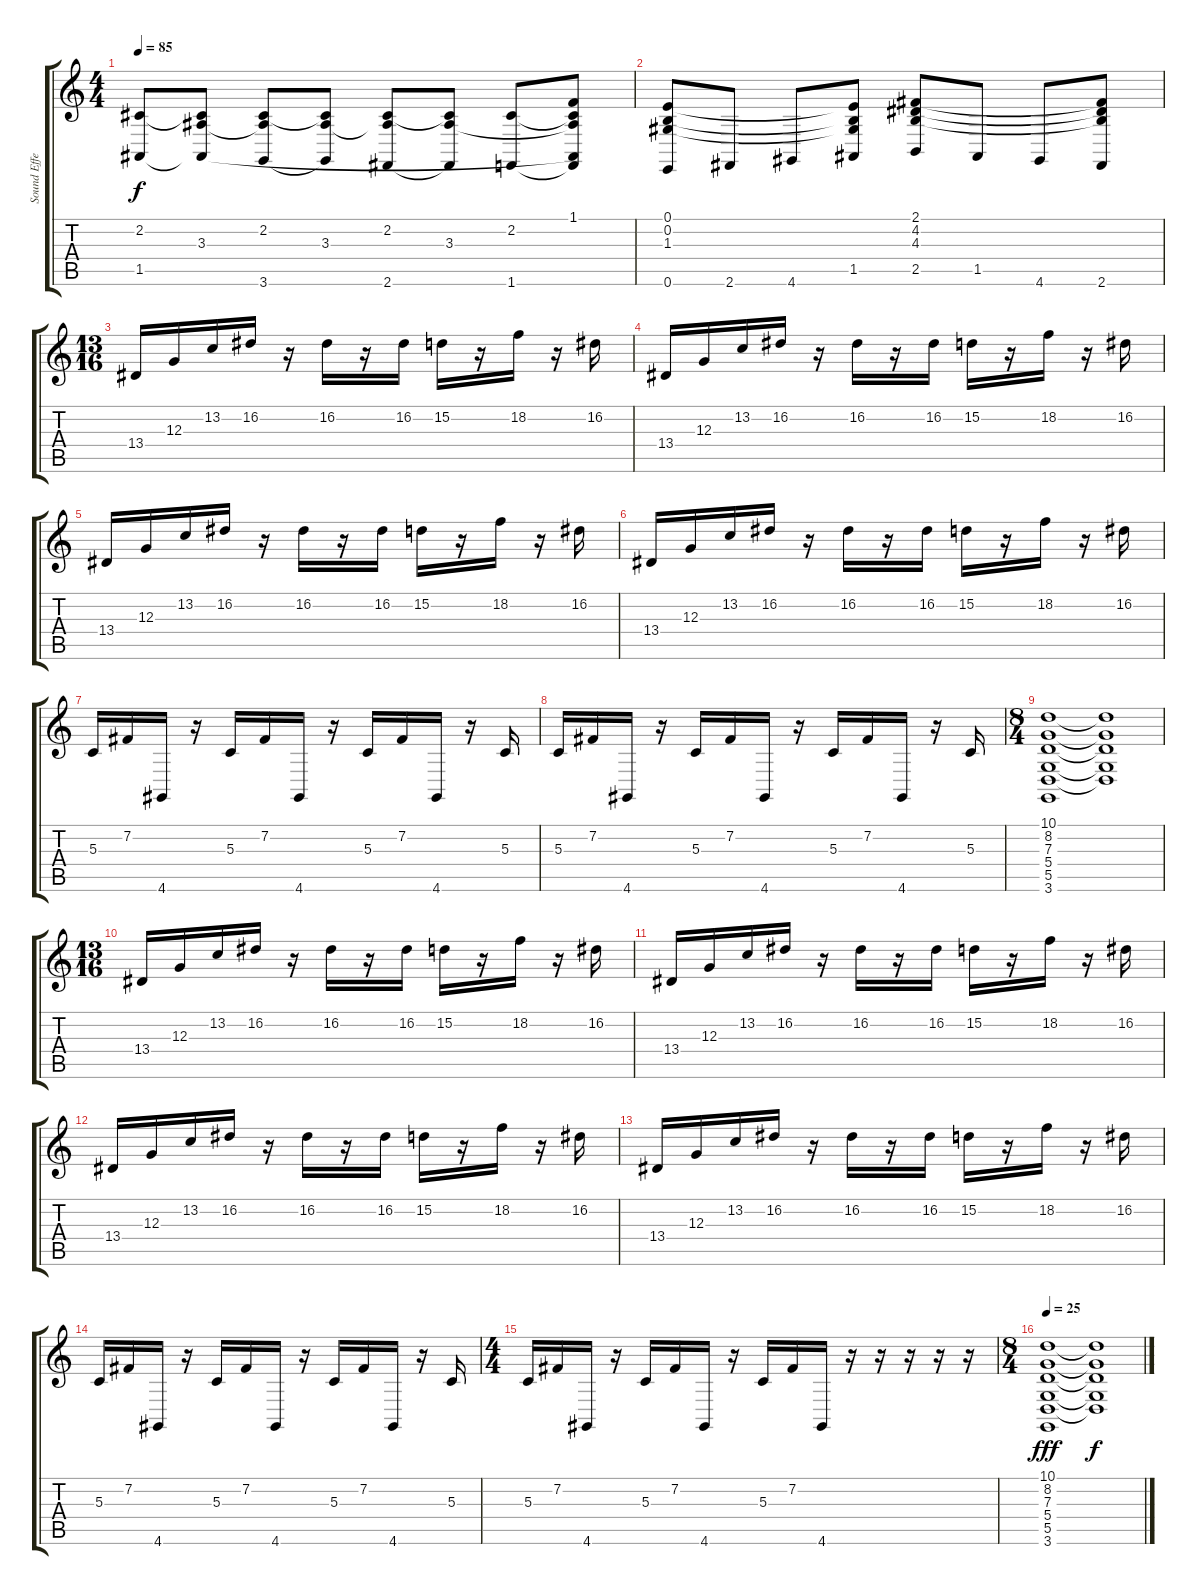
\track ("Sound Effects/Piano" "Sound Effe") {instrument acousticgrandpiano}
\staff {score tabs}
\tuning (E4 B3 G3 D3 A2 E2) {hide}
\ts (4 4)
\tempo 85
\clef g2
\ks c
(2.2 1.5).8{dy f balance 8 instrument acousticgrandpiano} (2.2{t} 3.3 1.5{t}).8 (2.2 3.3{t} 3.6).8 (2.2{t} 3.3 3.6{t}).8 (2.2 3.3{t} 2.6).8 (2.2{t} 3.3 2.6{t}).8 (2.2 1.6).8 (1.1 2.2{t} 3.3{t} 1.5{t} 1.6{t}).8 |
(0.1 0.2 1.3 0.6).8 2.6.8 4.6.8 (0.1{t} 0.2{t} 1.3{t} 1.5).8 (2.1 4.2 4.3 2.5).8 1.5.8 4.6.8 (2.1{t} 4.2{t} 4.3{t} 2.6).8 |
\ts (13 16)
13.4.16 12.3.16 13.2.16 16.2.16 r.16 16.2.16 r.16 16.2.16 15.2.16 r.16 18.2.16 r.16 16.2.16 |
13.4.16 12.3.16 13.2.16 16.2.16 r.16 16.2.16 r.16 16.2.16 15.2.16 r.16 18.2.16 r.16 16.2.16 |
13.4.16 12.3.16 13.2.16 16.2.16 r.16 16.2.16 r.16 16.2.16 15.2.16 r.16 18.2.16 r.16 16.2.16 |
13.4.16 12.3.16 13.2.16 16.2.16 r.16 16.2.16 r.16 16.2.16 15.2.16 r.16 18.2.16 r.16 16.2.16 |
5.3.16 7.2.16 4.6.16 r.16 5.3.16 7.2.16 4.6.16 r.16 5.3.16 7.2.16 4.6.16 r.16 5.3.16 |
5.3.16 7.2.16 4.6.16 r.16 5.3.16 7.2.16 4.6.16 r.16 5.3.16 7.2.16 4.6.16 r.16 5.3.16 |
\ts (8 4)
(10.1 8.2 7.3 5.4 5.5 3.6).1 (10.1{t} 8.2{t} 7.3{t} 5.4{t} 5.5{t}).1 |
\ts (13 16)
13.4.16 12.3.16 13.2.16 16.2.16 r.16 16.2.16 r.16 16.2.16 15.2.16 r.16 18.2.16 r.16 16.2.16 |
13.4.16 12.3.16 13.2.16 16.2.16 r.16 16.2.16 r.16 16.2.16 15.2.16 r.16 18.2.16 r.16 16.2.16 |
13.4.16 12.3.16 13.2.16 16.2.16 r.16 16.2.16 r.16 16.2.16 15.2.16 r.16 18.2.16 r.16 16.2.16 |
13.4.16 12.3.16 13.2.16 16.2.16 r.16 16.2.16 r.16 16.2.16 15.2.16 r.16 18.2.16 r.16 16.2.16 |
5.3.16 7.2.16 4.6.16 r.16 5.3.16 7.2.16 4.6.16 r.16 5.3.16 7.2.16 4.6.16 r.16 5.3.16 |
\ts (4 4)
5.3.16 7.2.16 4.6.16 r.16 5.3.16 7.2.16 4.6.16 r.16 5.3.16 7.2.16 4.6.16 r.16 r.16 r.16 r.16 r.16 |
\ts (8 4)
\tempo 25
(10.1 8.2 7.3 5.4 5.5 3.6).1{dy fff volume 13} (10.1{t} 8.2{t} 7.3{t} 5.4{t} 5.5{t}).1{dy f}
